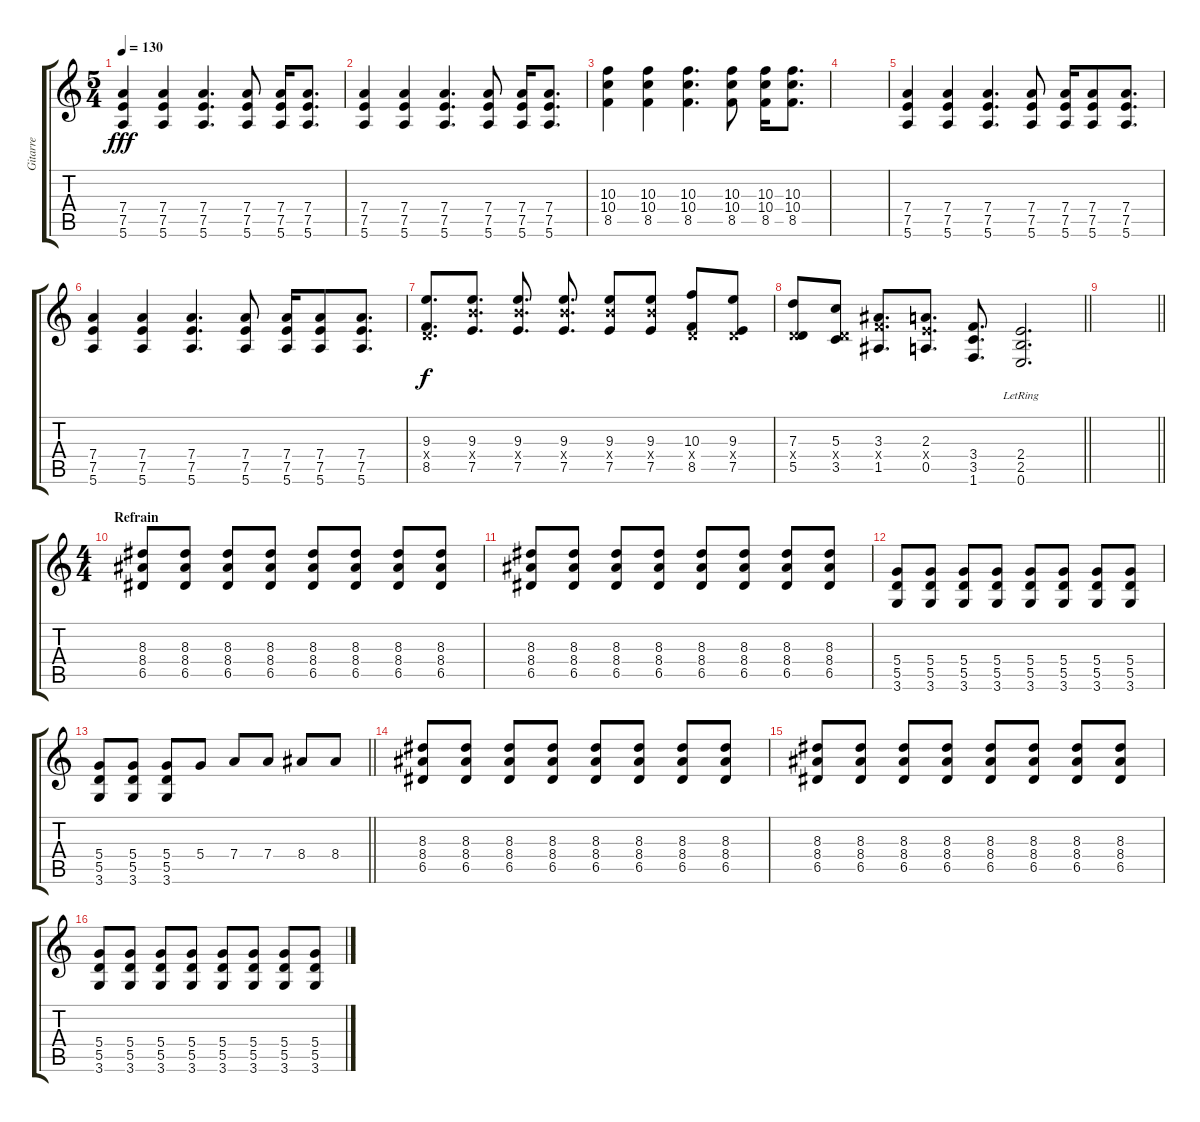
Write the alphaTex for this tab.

\track ("Gitarre" "Gitarre") {instrument distortionguitar}
\staff {score tabs}
\tuning (E4 B3 G3 D3 A2 E2) {hide}
\ts (5 4)
\tempo 130
\clef g2
\ks c
(7.4 7.5 5.6).4{dy fff} (7.4 7.5 5.6).4 (7.4 7.5 5.6).4{d} (7.4 7.5 5.6).8 (7.4 7.5 5.6).16 (7.4 7.5 5.6).8{d} |
(7.4 7.5 5.6).4 (7.4 7.5 5.6).4 (7.4 7.5 5.6).4{d} (7.4 7.5 5.6).8 (7.4 7.5 5.6).16 (7.4 7.5 5.6).8{d} |
(10.3 10.4 8.5).4 (10.3 10.4 8.5).4 (10.3 10.4 8.5).4{d} (10.3 10.4 8.5).8 (10.3 10.4 8.5).16 (10.3 10.4 8.5).8{d} |
|
(7.4 7.5 5.6).4 (7.4 7.5 5.6).4 (7.4 7.5 5.6).4{d} (7.4 7.5 5.6).8 (7.4 7.5 5.6).16 (7.4 7.5 5.6).8 (7.4 7.5 5.6).8{d} |
(7.4 7.5 5.6).4 (7.4 7.5 5.6).4 (7.4 7.5 5.6).4{d} (7.4 7.5 5.6).8 (7.4 7.5 5.6).16 (7.4 7.5 5.6).8 (7.4 7.5 5.6).8{d} |
(9.3 0.4{x} 8.5).8{d dy f} (9.3 9.4{x} 7.5).8{d} (9.3 9.4{x} 7.5).8{d} (9.3 9.4{x} 7.5).8{d} (9.3 9.4{x} 7.5).8 (9.3 9.4{x} 7.5).8 (10.3 0.4{x} 8.5).8 (9.3 0.4{x} 7.5).8 |
\barLineRight lightlight
(7.3 0.4{x} 5.5).8 (5.3 0.4{x} 3.5).8 (3.3 3.4{x} 1.5).8{d} (2.3 2.4{x} 0.5).8{d} (3.4 3.5 1.6).8{d} (2.4{lr} 2.5{lr} 0.6{lr}).2{d} |
\barLineRight lightlight
|
\ts (4 4)
\section ("" "Refrain")
(8.3 8.4 6.5).8 (8.3 8.4 6.5).8 (8.3 8.4 6.5).8 (8.3 8.4 6.5).8 (8.3 8.4 6.5).8 (8.3 8.4 6.5).8 (8.3 8.4 6.5).8 (8.3 8.4 6.5).8 |
(8.3 8.4 6.5).8 (8.3 8.4 6.5).8 (8.3 8.4 6.5).8 (8.3 8.4 6.5).8 (8.3 8.4 6.5).8 (8.3 8.4 6.5).8 (8.3 8.4 6.5).8 (8.3 8.4 6.5).8 |
(5.4 5.5 3.6).8 (5.4 5.5 3.6).8 (5.4 5.5 3.6).8 (5.4 5.5 3.6).8 (5.4 5.5 3.6).8 (5.4 5.5 3.6).8 (5.4 5.5 3.6).8 (5.4 5.5 3.6).8 |
\barLineRight lightlight
(5.4 5.5 3.6).8 (5.4 5.5 3.6).8 (5.4 5.5 3.6).8 5.4.8 7.4.8 7.4.8 8.4.8 8.4.8 |
(8.3 8.4 6.5).8 (8.3 8.4 6.5).8 (8.3 8.4 6.5).8 (8.3 8.4 6.5).8 (8.3 8.4 6.5).8 (8.3 8.4 6.5).8 (8.3 8.4 6.5).8 (8.3 8.4 6.5).8 |
(8.3 8.4 6.5).8 (8.3 8.4 6.5).8 (8.3 8.4 6.5).8 (8.3 8.4 6.5).8 (8.3 8.4 6.5).8 (8.3 8.4 6.5).8 (8.3 8.4 6.5).8 (8.3 8.4 6.5).8 |
(5.4 5.5 3.6).8 (5.4 5.5 3.6).8 (5.4 5.5 3.6).8 (5.4 5.5 3.6).8 (5.4 5.5 3.6).8 (5.4 5.5 3.6).8 (5.4 5.5 3.6).8 (5.4 5.5 3.6).8
